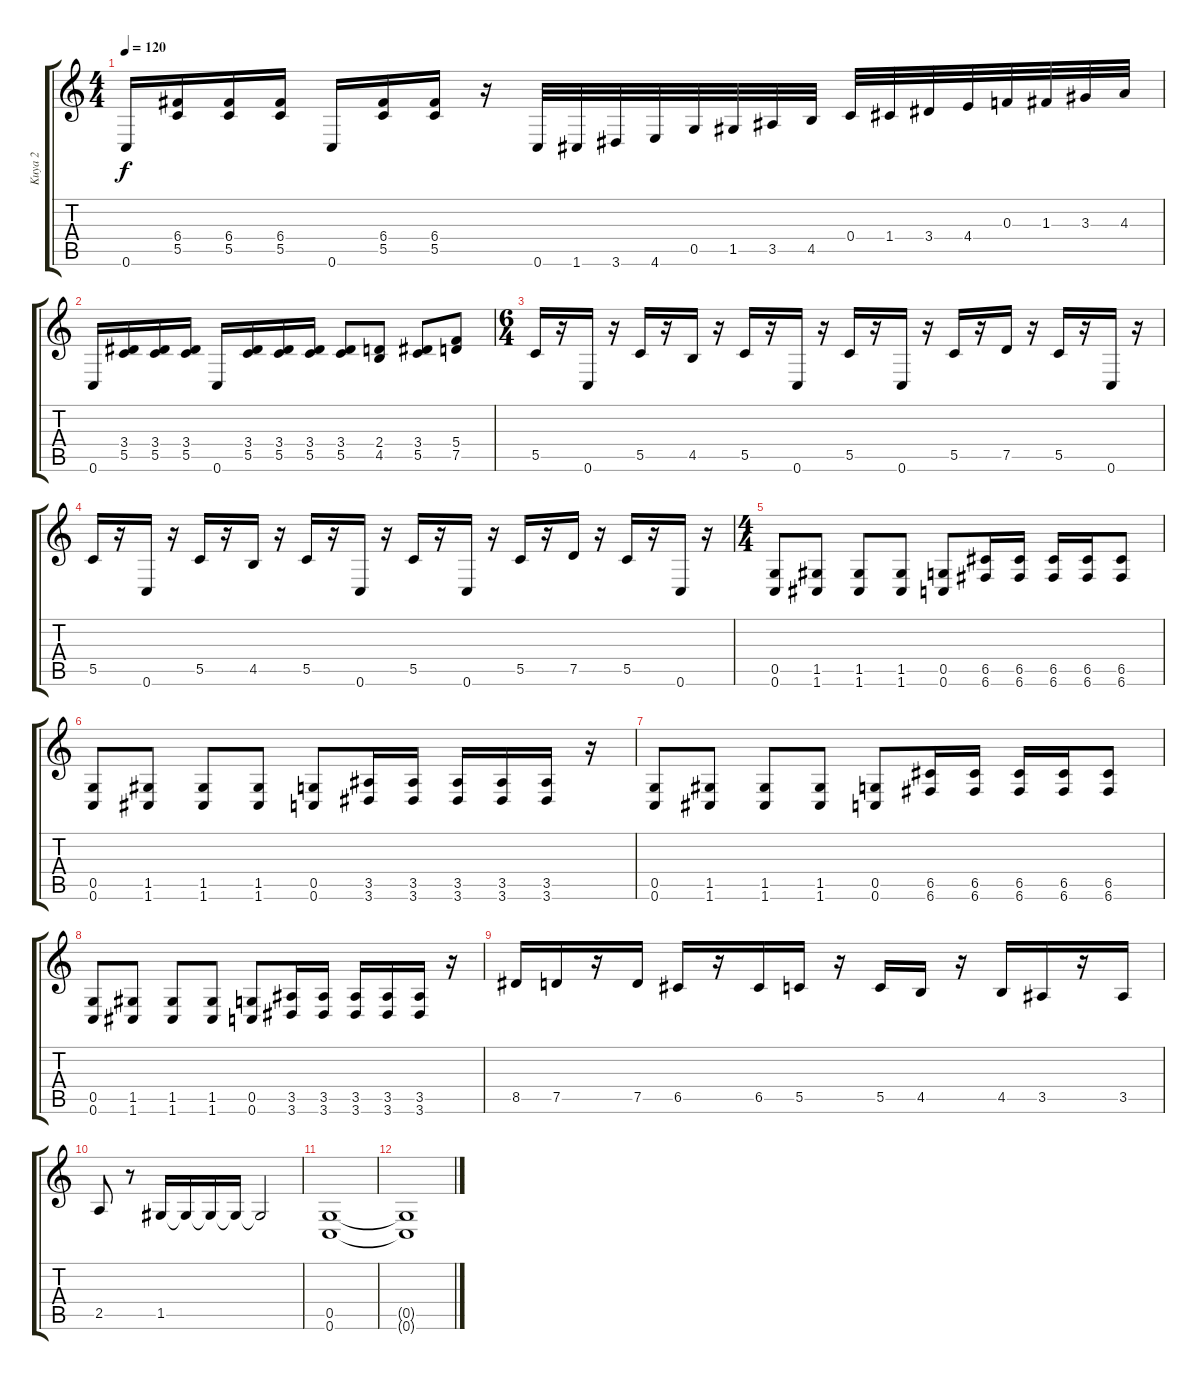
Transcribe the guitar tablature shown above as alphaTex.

\track ("Kuya 2" "Kuya 2") {instrument overdrivenguitar}
\staff {score tabs}
\tuning (D4 A3 F3 C3 G2 C2) {hide}
\ts (4 4)
\tempo 120
\clef g2
\ks c
0.6.16{dy f} (6.4 5.5).16 (6.4 5.5).16 (6.4 5.5).16 0.6.16 (6.4 5.5).16 (6.4 5.5).16 r.16 0.6.32 1.6.32 3.6.32 4.6.32 0.5.32 1.5.32 3.5.32 4.5.32 0.4.32 1.4.32 3.4.32 4.4.32 0.3.32 1.3.32 3.3.32 4.3.32 |
0.6.16 (3.4 5.5).16 (3.4 5.5).16 (3.4 5.5).16 0.6.16 (3.4 5.5).16 (3.4 5.5).16 (3.4 5.5).16 (3.4 5.5).8 (2.4 4.5).8 (3.4 5.5).8 (5.4 7.5).8 |
\ts (6 4)
5.5.16 r.16 0.6.16 r.16 5.5.16 r.16 4.5.16 r.16 5.5.16 r.16 0.6.16 r.16 5.5.16 r.16 0.6.16 r.16 5.5.16 r.16 7.5.16 r.16 5.5.16 r.16 0.6.16 r.16 |
5.5.16 r.16 0.6.16 r.16 5.5.16 r.16 4.5.16 r.16 5.5.16 r.16 0.6.16 r.16 5.5.16 r.16 0.6.16 r.16 5.5.16 r.16 7.5.16 r.16 5.5.16 r.16 0.6.16 r.16 |
\ts (4 4)
(0.5 0.6).8 (1.5 1.6).8 (1.5 1.6).8 (1.5 1.6).8 (0.5 0.6).8 (6.5 6.6).16 (6.5 6.6).16 (6.5 6.6).16 (6.5 6.6).16 (6.5 6.6).8 |
(0.5 0.6).8 (1.5 1.6).8 (1.5 1.6).8 (1.5 1.6).8 (0.5 0.6).8 (3.5 3.6).16 (3.5 3.6).16 (3.5 3.6).16 (3.5 3.6).16 (3.5 3.6).16 r.16 |
(0.5 0.6).8 (1.5 1.6).8 (1.5 1.6).8 (1.5 1.6).8 (0.5 0.6).8 (6.5 6.6).16 (6.5 6.6).16 (6.5 6.6).16 (6.5 6.6).16 (6.5 6.6).8 |
(0.5 0.6).8 (1.5 1.6).8 (1.5 1.6).8 (1.5 1.6).8 (0.5 0.6).8 (3.5 3.6).16 (3.5 3.6).16 (3.5 3.6).16 (3.5 3.6).16 (3.5 3.6).16 r.16 |
8.5.16 7.5.16 r.16 7.5.16 6.5.16 r.16 6.5.16 5.5.16 r.16 5.5.16 4.5.16 r.16 4.5.16 3.5.16 r.16 3.5.16 |
2.5.8 r.8 1.5.16 1.5{t}.16 1.5{t}.16 1.5{t}.16 1.5{t}.2 |
(0.5 0.6).1 |
(0.5{t} 0.6{t}).1
